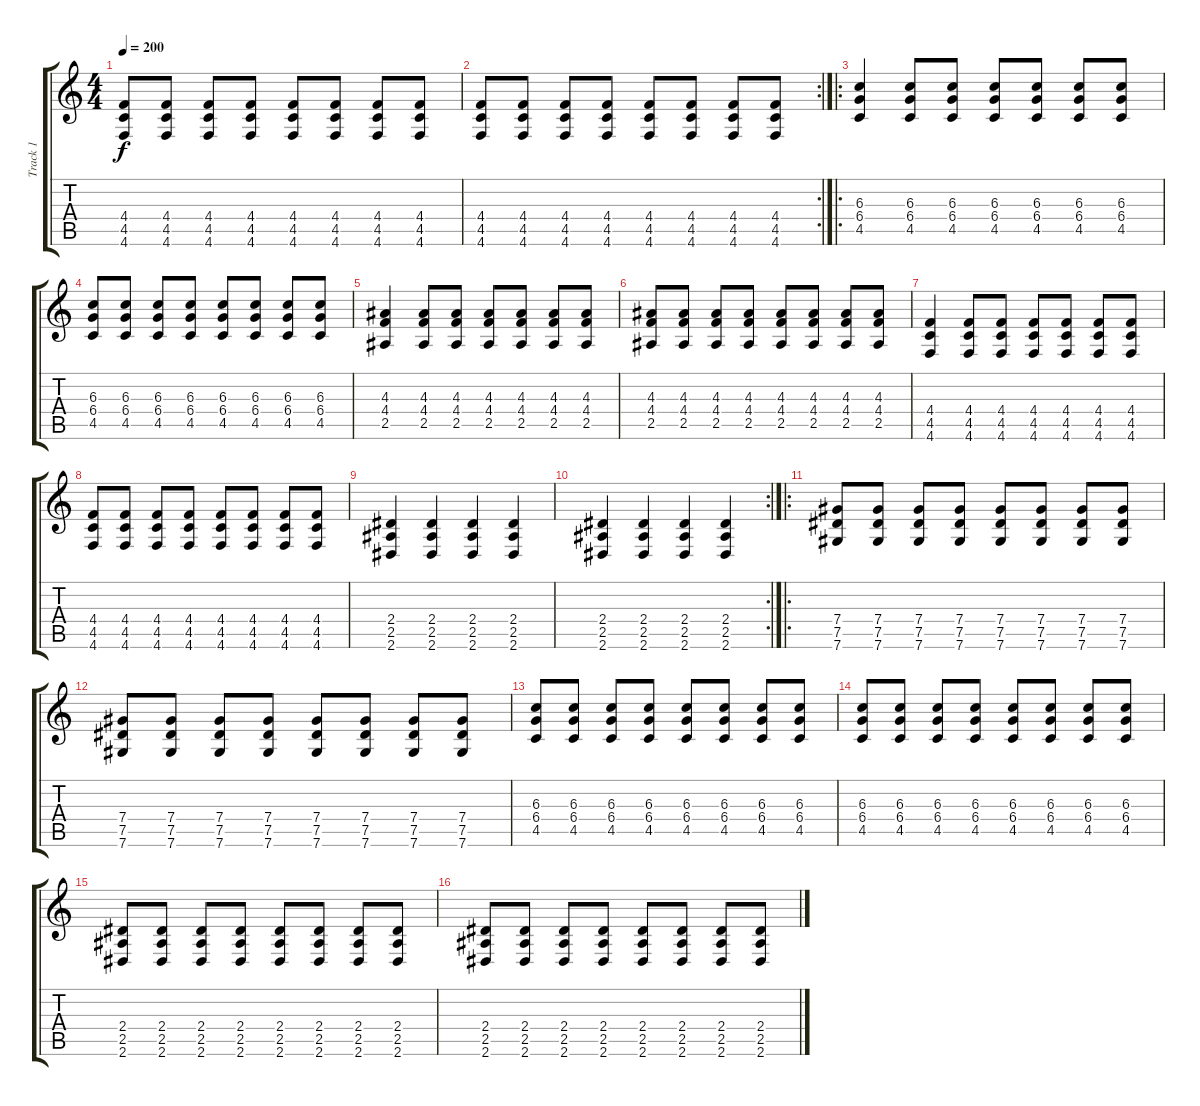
\track ("Track 1" "Track 1") {instrument distortionguitar}
\staff {score tabs}
\tuning (Eb4 Bb3 Gb3 Db3 Ab2 Db2) {hide}
\ts (4 4)
\tempo 200
\clef g2
\ks c
(4.4 4.5 4.6).8{dy f} (4.4 4.5 4.6).8 (4.4 4.5 4.6).8 (4.4 4.5 4.6).8 (4.4 4.5 4.6).8 (4.4 4.5 4.6).8 (4.4 4.5 4.6).8 (4.4 4.5 4.6).8 |
\rc 2
(4.4 4.5 4.6).8 (4.4 4.5 4.6).8 (4.4 4.5 4.6).8 (4.4 4.5 4.6).8 (4.4 4.5 4.6).8 (4.4 4.5 4.6).8 (4.4 4.5 4.6).8 (4.4 4.5 4.6).8 |
\ro
(6.3 6.4 4.5).4{instrument distortionguitar} (6.3 6.4 4.5).8{instrument electricguitarmuted} (6.3 6.4 4.5).8 (6.3 6.4 4.5).8 (6.3 6.4 4.5).8 (6.3 6.4 4.5).8 (6.3 6.4 4.5).8 |
(6.3 6.4 4.5).8 (6.3 6.4 4.5).8 (6.3 6.4 4.5).8 (6.3 6.4 4.5).8 (6.3 6.4 4.5).8 (6.3 6.4 4.5).8 (6.3 6.4 4.5).8 (6.3 6.4 4.5).8 |
(4.3 4.4 2.5).4{instrument distortionguitar} (4.3 4.4 2.5).8{instrument electricguitarmuted} (4.3 4.4 2.5).8 (4.3 4.4 2.5).8 (4.3 4.4 2.5).8 (4.3 4.4 2.5).8 (4.3 4.4 2.5).8 |
(4.3 4.4 2.5).8 (4.3 4.4 2.5).8 (4.3 4.4 2.5).8 (4.3 4.4 2.5).8 (4.3 4.4 2.5).8 (4.3 4.4 2.5).8 (4.3 4.4 2.5).8 (4.3 4.4 2.5).8 |
(4.4 4.5 4.6).4{instrument distortionguitar} (4.4 4.5 4.6).8{instrument electricguitarmuted} (4.4 4.5 4.6).8 (4.4 4.5 4.6).8 (4.4 4.5 4.6).8 (4.4 4.5 4.6).8 (4.4 4.5 4.6).8 |
(4.4 4.5 4.6).8 (4.4 4.5 4.6).8 (4.4 4.5 4.6).8 (4.4 4.5 4.6).8 (4.4 4.5 4.6).8 (4.4 4.5 4.6).8 (4.4 4.5 4.6).8 (4.4 4.5 4.6).8 |
(2.4 2.5 2.6).4{instrument distortionguitar} (2.4 2.5 2.6).4 (2.4 2.5 2.6).4 (2.4 2.5 2.6).4 |
\rc 2
(2.4 2.5 2.6).4 (2.4 2.5 2.6).4 (2.4 2.5 2.6).4 (2.4 2.5 2.6).4 |
\ro
(7.4 7.5 7.6).8 (7.4 7.5 7.6).8 (7.4 7.5 7.6).8 (7.4 7.5 7.6).8 (7.4 7.5 7.6).8 (7.4 7.5 7.6).8 (7.4 7.5 7.6).8 (7.4 7.5 7.6).8 |
(7.4 7.5 7.6).8 (7.4 7.5 7.6).8 (7.4 7.5 7.6).8 (7.4 7.5 7.6).8 (7.4 7.5 7.6).8 (7.4 7.5 7.6).8 (7.4 7.5 7.6).8 (7.4 7.5 7.6).8 |
(6.3 6.4 4.5).8 (6.3 6.4 4.5).8 (6.3 6.4 4.5).8 (6.3 6.4 4.5).8 (6.3 6.4 4.5).8 (6.3 6.4 4.5).8 (6.3 6.4 4.5).8 (6.3 6.4 4.5).8 |
(6.3 6.4 4.5).8 (6.3 6.4 4.5).8 (6.3 6.4 4.5).8 (6.3 6.4 4.5).8 (6.3 6.4 4.5).8 (6.3 6.4 4.5).8 (6.3 6.4 4.5).8 (6.3 6.4 4.5).8 |
(2.4 2.5 2.6).8 (2.4 2.5 2.6).8 (2.4 2.5 2.6).8 (2.4 2.5 2.6).8 (2.4 2.5 2.6).8 (2.4 2.5 2.6).8 (2.4 2.5 2.6).8 (2.4 2.5 2.6).8 |
(2.4 2.5 2.6).8 (2.4 2.5 2.6).8 (2.4 2.5 2.6).8 (2.4 2.5 2.6).8 (2.4 2.5 2.6).8 (2.4 2.5 2.6).8 (2.4 2.5 2.6).8 (2.4 2.5 2.6).8
